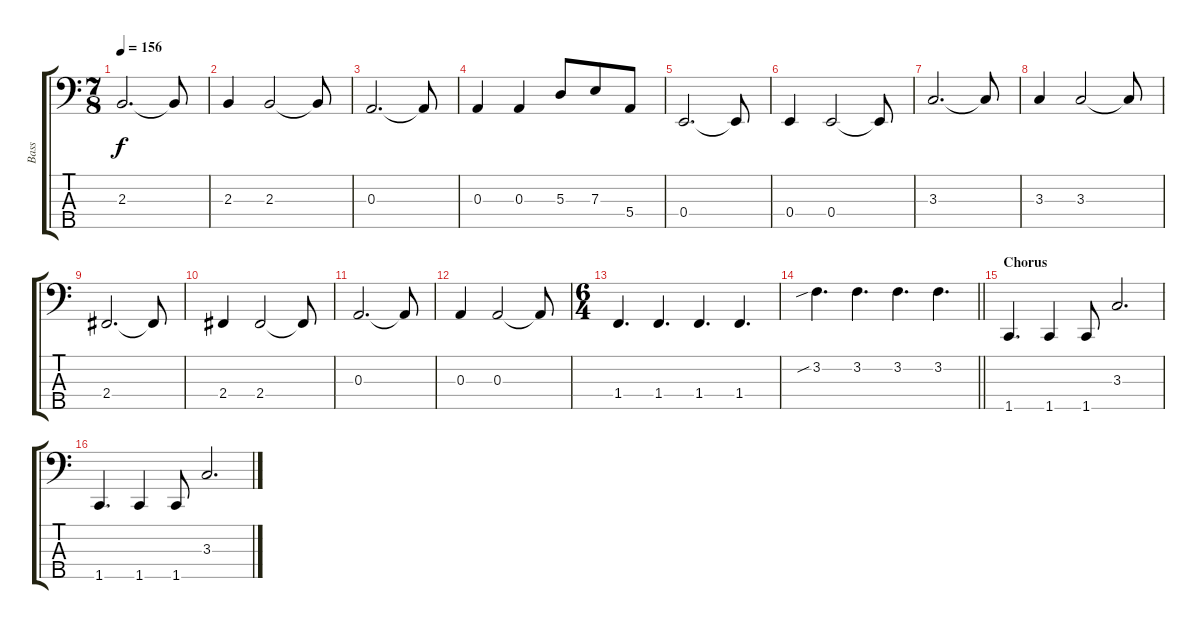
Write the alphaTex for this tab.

\track ("Bass" "Bass") {instrument electricbassfinger}
\staff {score tabs}
\tuning (G2 D2 A1 E1 B0) {hide}
\ts (7 8)
\tempo 156
\clef f4
\ks c
2.3.2{d dy f} 2.3{t}.8 |
2.3.4 2.3.2 2.3{t}.8 |
0.3.2{d} 0.3{t}.8 |
0.3.4 0.3.4 5.3.8 7.3.8 5.4.8 |
0.4.2{d} 0.4{t}.8 |
0.4.4 0.4.2 0.4{t}.8 |
3.3.2{d} 3.3{t}.8 |
3.3.4 3.3.2 3.3{t}.8 |
2.4.2{d} 2.4{t}.8 |
2.4.4 2.4.2 2.4{t}.8 |
0.3.2{d} 0.3{t}.8 |
0.3.4 0.3.2 0.3{t}.8 |
\ts (6 4)
1.4.4{d} 1.4.4{d} 1.4.4{d} 1.4.4{d} |
\barLineRight lightlight
3.2{sib}.4{d} 3.2.4{d} 3.2.4{d} 3.2.4{d} |
\section ("" "Chorus")
1.5.4{d} 1.5.4 1.5.8 3.3.2{d} |
1.5.4{d} 1.5.4 1.5.8 3.3.2{d}
